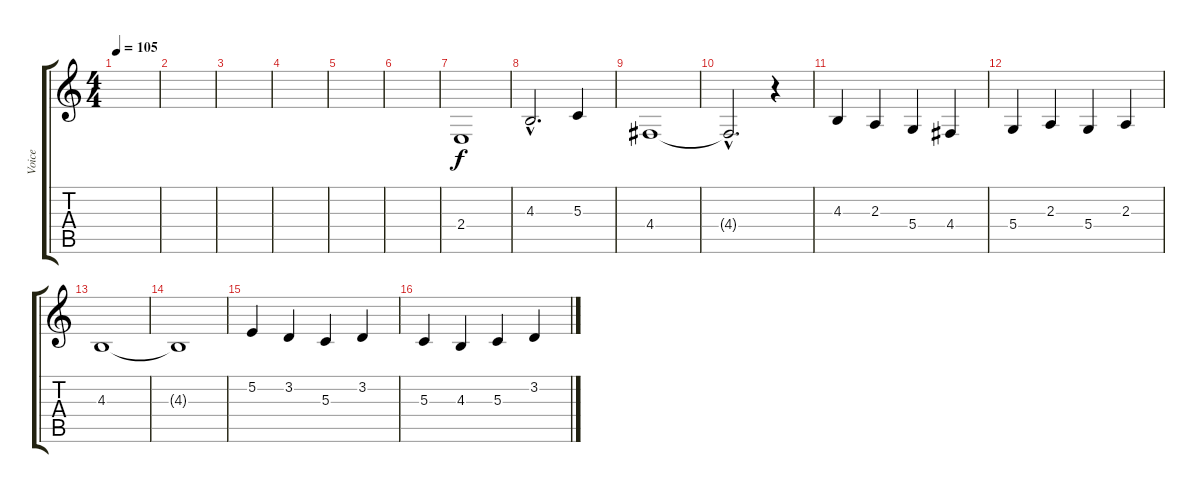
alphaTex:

\track ("Voice" "Voice") {instrument choiraahs}
\staff {score tabs}
\tuning (E4 B3 G3 D3 A2 E2) {hide}
\ts (4 4)
\tempo 105
\clef g2
\ks c
|
|
|
|
|
|
2.4.1 |
4.3{hac}.2{d} 5.3.4 |
4.4.1 |
4.4{hac t}.2{d} r.4 |
4.3.4 2.3.4 5.4.4 4.4.4 |
5.4.4 2.3.4 5.4.4 2.3.4 |
4.3.1 |
4.3{t}.1 |
5.2.4 3.2.4 5.3.4 3.2.4 |
5.3.4 4.3.4 5.3.4 3.2.4
